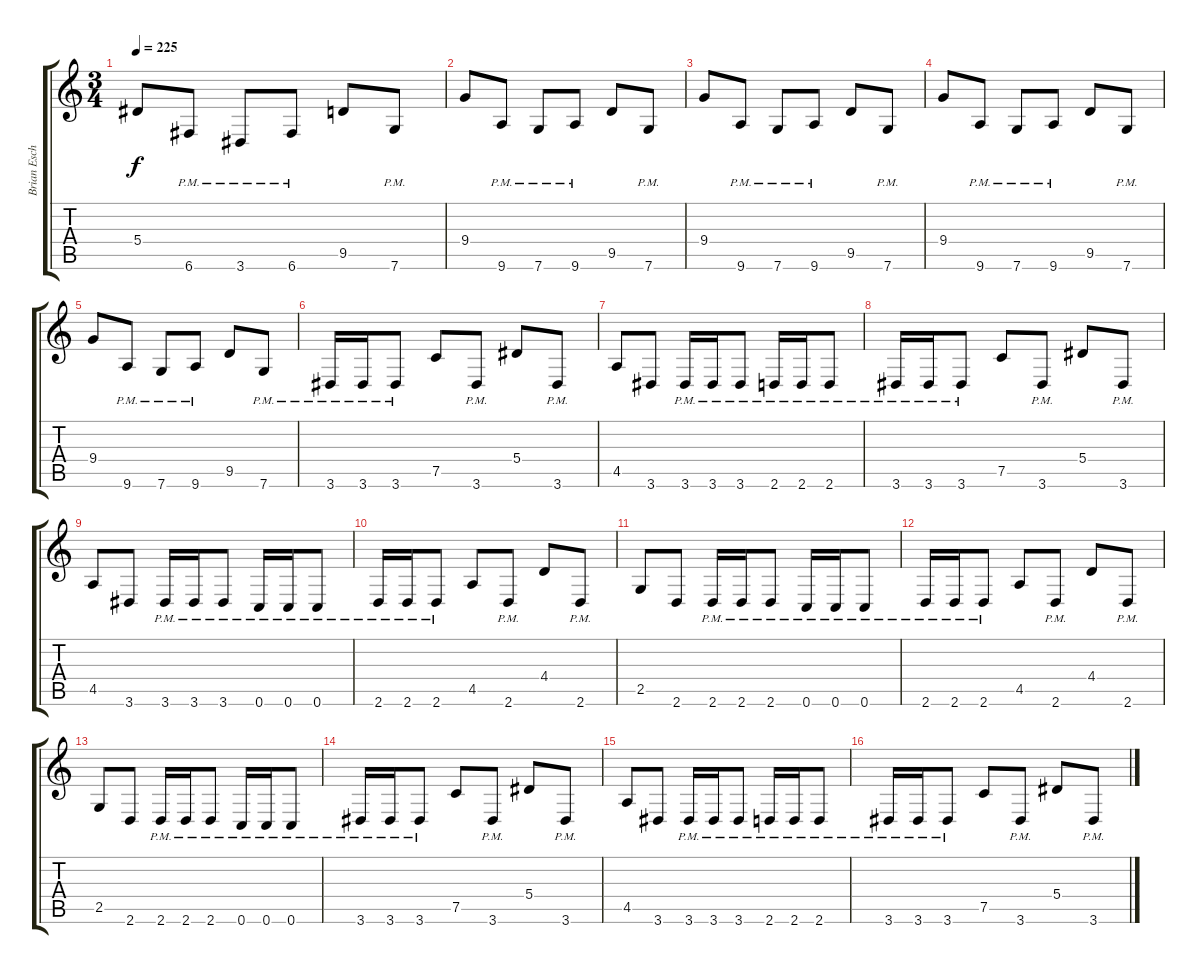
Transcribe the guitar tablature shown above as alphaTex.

\track ("Brian Eschbach" "Brian Esch") {instrument distortionguitar}
\staff {score tabs}
\tuning (C4 G3 Eb3 Bb2 F2 C2) {hide}
\ts (3 4)
\tempo 225
\clef g2
\ks c
5.4.8{dy f} 6.6{pm}.8 3.6{pm}.8 6.6{pm}.8 9.5.8 7.6{pm}.8 |
9.4.8 9.6{pm}.8 7.6{pm}.8 9.6{pm}.8 9.5.8 7.6{pm}.8 |
9.4.8 9.6{pm}.8 7.6{pm}.8 9.6{pm}.8 9.5.8 7.6{pm}.8 |
9.4.8 9.6{pm}.8 7.6{pm}.8 9.6{pm}.8 9.5.8 7.6{pm}.8 |
9.4.8 9.6{pm}.8 7.6{pm}.8 9.6{pm}.8 9.5.8 7.6{pm}.8 |
3.6{pm}.16 3.6{pm}.16 3.6{pm}.8 7.5.8 3.6{pm}.8 5.4.8 3.6{pm}.8 |
4.5.8 3.6.8 3.6{pm}.16 3.6{pm}.16 3.6{pm}.8 2.6{pm}.16 2.6{pm}.16 2.6{pm}.8 |
3.6{pm}.16 3.6{pm}.16 3.6{pm}.8 7.5.8 3.6{pm}.8 5.4.8 3.6{pm}.8 |
4.5.8 3.6.8 3.6{pm}.16 3.6{pm}.16 3.6{pm}.8 0.6{pm}.16 0.6{pm}.16 0.6{pm}.8 |
2.6{pm}.16 2.6{pm}.16 2.6{pm}.8 4.5.8 2.6{pm}.8 4.4.8 2.6{pm}.8 |
2.5.8 2.6.8 2.6{pm}.16 2.6{pm}.16 2.6{pm}.8 0.6{pm}.16 0.6{pm}.16 0.6{pm}.8 |
2.6{pm}.16 2.6{pm}.16 2.6{pm}.8 4.5.8 2.6{pm}.8 4.4.8 2.6{pm}.8 |
2.5.8 2.6.8 2.6{pm}.16 2.6{pm}.16 2.6{pm}.8 0.6{pm}.16 0.6{pm}.16 0.6{pm}.8 |
3.6{pm}.16 3.6{pm}.16 3.6{pm}.8 7.5.8 3.6{pm}.8 5.4.8 3.6{pm}.8 |
4.5.8 3.6.8 3.6{pm}.16 3.6{pm}.16 3.6{pm}.8 2.6{pm}.16 2.6{pm}.16 2.6{pm}.8 |
3.6{pm}.16 3.6{pm}.16 3.6{pm}.8 7.5.8 3.6{pm}.8 5.4.8 3.6{pm}.8
